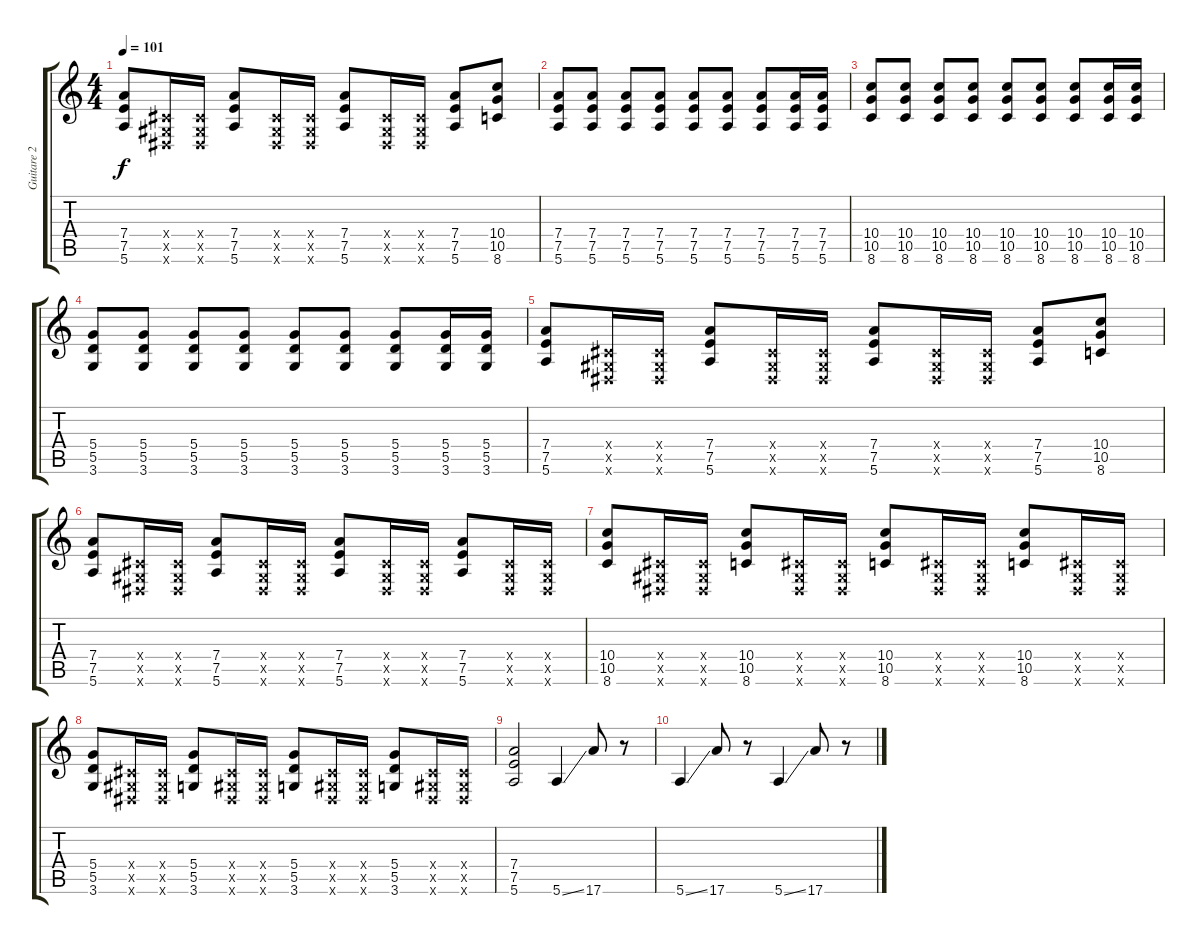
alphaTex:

\track ("Guitare 2" "Guitare 2") {instrument distortionguitar}
\staff {score tabs}
\tuning (E4 B3 G3 D3 A2 E2) {hide}
\ts (4 4)
\tempo 101
\clef g2
\ks c
(7.4 7.5 5.6).8{dy f} (-1.4{x} -1.5{x} -1.6{x}).16 (-1.4{x} -1.5{x} -1.6{x}).16 (7.4 7.5 5.6).8 (-1.4{x} -1.5{x} -1.6{x}).16 (-1.4{x} -1.5{x} -1.6{x}).16 (7.4 7.5 5.6).8 (-1.4{x} -1.5{x} -1.6{x}).16 (-1.4{x} -1.5{x} -1.6{x}).16 (7.4 7.5 5.6).8 (10.4 10.5 8.6).8 |
(7.4 7.5 5.6).8 (7.4 7.5 5.6).8 (7.4 7.5 5.6).8 (7.4 7.5 5.6).8 (7.4 7.5 5.6).8 (7.4 7.5 5.6).8 (7.4 7.5 5.6).8 (7.4 7.5 5.6).16 (7.4 7.5 5.6).16 |
(10.4 10.5 8.6).8 (10.4 10.5 8.6).8 (10.4 10.5 8.6).8 (10.4 10.5 8.6).8 (10.4 10.5 8.6).8 (10.4 10.5 8.6).8 (10.4 10.5 8.6).8 (10.4 10.5 8.6).16 (10.4 10.5 8.6).16 |
(5.4 5.5 3.6).8 (5.4 5.5 3.6).8 (5.4 5.5 3.6).8 (5.4 5.5 3.6).8 (5.4 5.5 3.6).8 (5.4 5.5 3.6).8 (5.4 5.5 3.6).8 (5.4 5.5 3.6).16 (5.4 5.5 3.6).16 |
(7.4 7.5 5.6).8 (-1.4{x} -1.5{x} -1.6{x}).16 (-1.4{x} -1.5{x} -1.6{x}).16 (7.4 7.5 5.6).8 (-1.4{x} -1.5{x} -1.6{x}).16 (-1.4{x} -1.5{x} -1.6{x}).16 (7.4 7.5 5.6).8 (-1.4{x} -1.5{x} -1.6{x}).16 (-1.4{x} -1.5{x} -1.6{x}).16 (7.4 7.5 5.6).8 (10.4 10.5 8.6).8 |
(7.4 7.5 5.6).8 (-1.4{x} -1.5{x} -1.6{x}).16 (-1.4{x} -1.5{x} -1.6{x}).16 (7.4 7.5 5.6).8 (-1.4{x} -1.5{x} -1.6{x}).16 (-1.4{x} -1.5{x} -1.6{x}).16 (7.4 7.5 5.6).8 (-1.4{x} -1.5{x} -1.6{x}).16 (-1.4{x} -1.5{x} -1.6{x}).16 (7.4 7.5 5.6).8 (-1.4{x} -1.5{x} -1.6{x}).16 (-1.4{x} -1.5{x} -1.6{x}).16 |
(10.4 10.5 8.6).8 (-1.4{x} -1.5{x} -1.6{x}).16 (-1.4{x} -1.5{x} -1.6{x}).16 (10.4 10.5 8.6).8 (-1.4{x} -1.5{x} -1.6{x}).16 (-1.4{x} -1.5{x} -1.6{x}).16 (10.4 10.5 8.6).8 (-1.4{x} -1.5{x} -1.6{x}).16 (-1.4{x} -1.5{x} -1.6{x}).16 (10.4 10.5 8.6).8 (-1.4{x} -1.5{x} -1.6{x}).16 (-1.4{x} -1.5{x} -1.6{x}).16 |
(5.4 5.5 3.6).8 (-1.4{x} -1.5{x} -1.6{x}).16 (-1.4{x} -1.5{x} -1.6{x}).16 (5.4 5.5 3.6).8 (-1.4{x} -1.5{x} -1.6{x}).16 (-1.4{x} -1.5{x} -1.6{x}).16 (5.4 5.5 3.6).8 (-1.4{x} -1.5{x} -1.6{x}).16 (-1.4{x} -1.5{x} -1.6{x}).16 (5.4 5.5 3.6).8 (-1.4{x} -1.5{x} -1.6{x}).16 (-1.4{x} -1.5{x} -1.6{x}).16 |
(7.4 7.5 5.6).2 5.6{ss}.4 17.6.8 r.8 |
5.6{ss}.4 17.6.8 r.8 5.6{ss}.4 17.6.8 r.8
